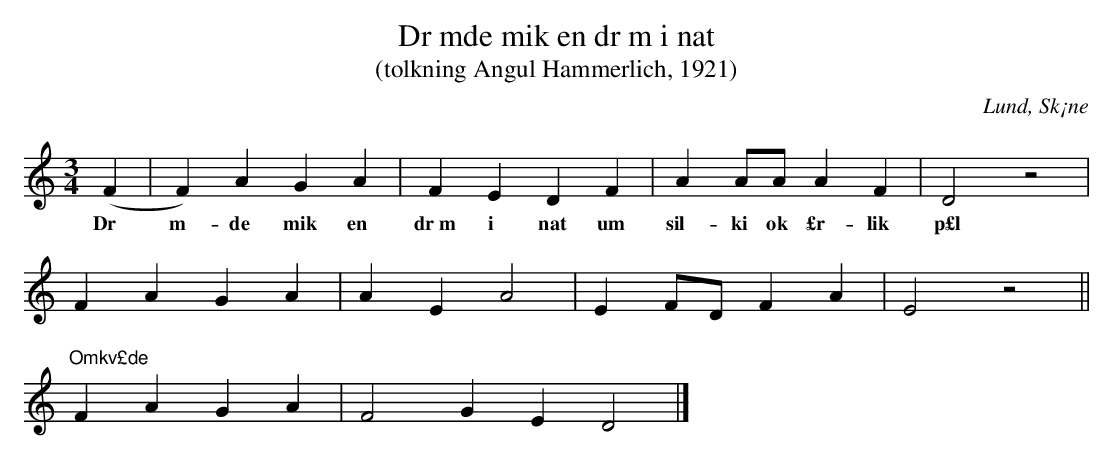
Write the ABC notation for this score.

X:1
T:Dr mde mik en dr m i nat
T:(tolkning Angul Hammerlich, 1921)
O:Lund, Sk¡ne
M:3/4
L:1/4
K:C
(F | F) A G A | F E D F | A A/A/ A F | D2 z2 |
w:Dr | m-de mik en|dr m i nat um|sil-ki ok £r-lik|p£l
F A G A | A E A2 | E F/D/ F A | E2 z2 ||
"Omkv£de" F A G A | F2 G E D2 |]
